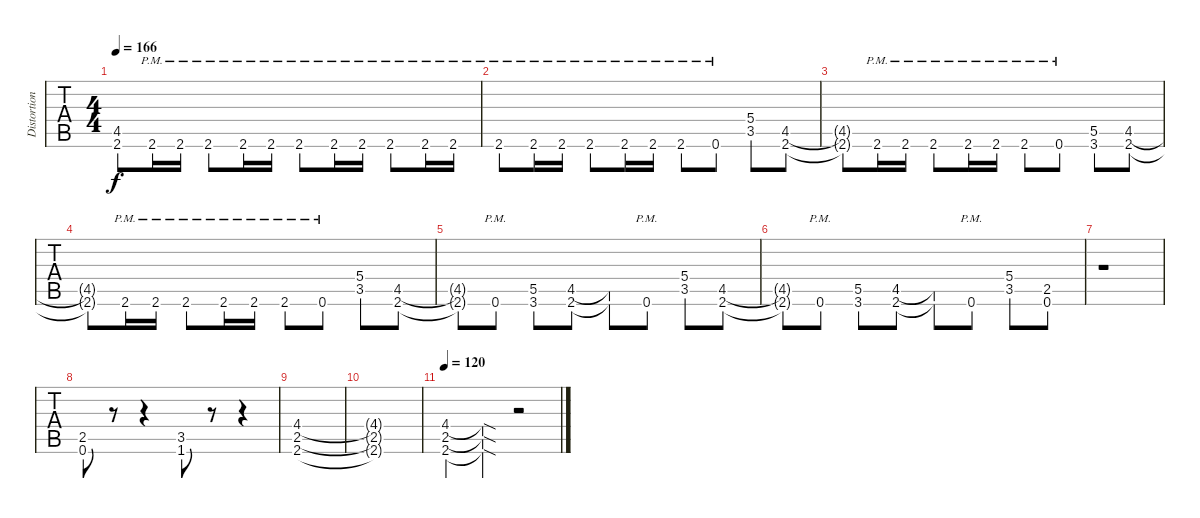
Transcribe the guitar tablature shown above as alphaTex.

\track ("Distortion Guitar (Mustaine)" "Distortion") {instrument distortionguitar}
\staff {tabs}
\tuning (E4 B3 G3 D3 A2 E2) {hide}
\ts (4 4)
\tempo 166
\clef g2
\ks c
(4.5{t} 2.6{t}).8{dy f} 2.6{pm}.16 2.6{pm}.16 2.6{pm}.8 2.6{pm}.16 2.6{pm}.16 2.6{pm}.8 2.6{pm}.16 2.6{pm}.16 2.6{pm}.8 2.6{pm}.16 2.6{pm}.16 |
2.6{pm}.8 2.6{pm}.16 2.6{pm}.16 2.6{pm}.8 2.6{pm}.16 2.6{pm}.16 2.6{pm}.8 0.6{pm}.8 (5.4 3.5).8 (4.5 2.6).8 |
(4.5{t} 2.6{t}).8 2.6{pm}.16 2.6{pm}.16 2.6{pm}.8 2.6{pm}.16 2.6{pm}.16 2.6{pm}.8 0.6{pm}.8 (5.5 3.6).8 (4.5 2.6).8 |
(4.5{t} 2.6{t}).8 2.6{pm}.16 2.6{pm}.16 2.6{pm}.8 2.6{pm}.16 2.6{pm}.16 2.6{pm}.8 0.6{pm}.8 (5.4 3.5).8 (4.5 2.6).8 |
(4.5{t} 2.6{t}).8 0.6{pm}.8 (5.5 3.6).8 (4.5 2.6).8 (4.5{t} 2.6{t}).8 0.6{pm}.8 (5.4 3.5).8 (4.5 2.6).8 |
(4.5{t} 2.6{t}).8 0.6{pm}.8 (5.5 3.6).8 (4.5 2.6).8 (4.5{t} 2.6{t}).8 0.6{pm}.8 (5.4 3.5).8 (2.5 0.6).8 |
r.1 |
(2.5 0.6).8 r.8 r.4 (3.5 1.6).8 r.8 r.4 |
(4.4 2.5 2.6).1 |
(4.4{t} 2.5{t} 2.6{t}).1 |
\tempo 120
(4.4 2.5 2.6).4 (4.4{sod t} 2.5{sod t} 2.6{sod t}).4 r.2
